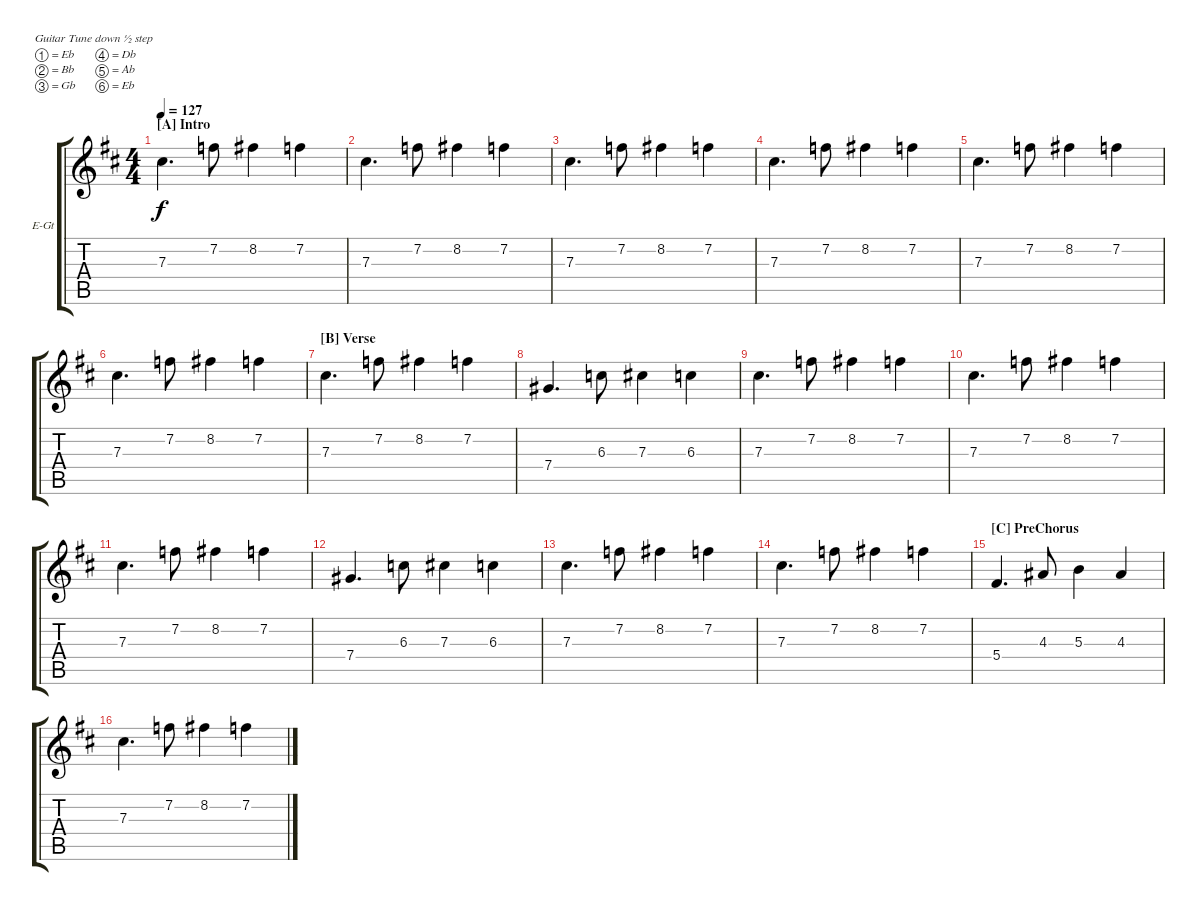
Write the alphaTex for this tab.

\bracketExtendMode groupsimilarinstruments
\firstSystemTrackNameOrientation horizontal
\otherSystemsTrackNameOrientation horizontal
\track ("Guitar 1" "E-Gt") {instrument distortionguitar}
\staff {score tabs}
\tuning (Eb4 Bb3 Gb3 Db3 Ab2 Eb2)
\ts (4 4)
\beaming (8 2 2 2 2)
\section ("A" "Intro")
\tempo 127
\clef g2
\scale
1.09332
\ks d
7.3.4{d dy f instrument distortionguitar} 7.2.8 8.2.4 7.2.4 |
\scale
0.906684 7.3.4{d} 7.2.8 8.2.4 7.2.4 |
\scale
1.06305 7.3.4{d} 7.2.8 8.2.4 7.2.4 |
\scale
0.936948 7.3.4{d} 7.2.8 8.2.4 7.2.4 |
\scale
1.06305 7.3.4{d} 7.2.8 8.2.4 7.2.4 |
\scale
0.936948 7.3.4{d} 7.2.8 8.2.4 7.2.4 |
\section ("B" "Verse")
\scale
1.06305 7.3.4{d} 7.2.8 8.2.4 7.2.4 |
\scale
0.936948 7.4.4{d} 6.3.8 7.3.4 6.3.4 |
\scale
1.06305 7.3.4{d} 7.2.8 8.2.4 7.2.4 |
\scale
0.936948 7.3.4{d} 7.2.8 8.2.4 7.2.4 |
\scale
1.06305 7.3.4{d} 7.2.8 8.2.4 7.2.4 |
\scale
0.936948 7.4.4{d} 6.3.8 7.3.4 6.3.4 |
\scale
1.06305 7.3.4{d} 7.2.8 8.2.4 7.2.4 |
\scale
0.936948 7.3.4{d} 7.2.8 8.2.4 7.2.4 |
\section ("C" "PreChorus")
\scale
1.06305 5.4.4{d} 4.3.8 5.3.4 4.3.4 |
\scale
0.936948 7.3.4{d} 7.2.8 8.2.4 7.2.4
